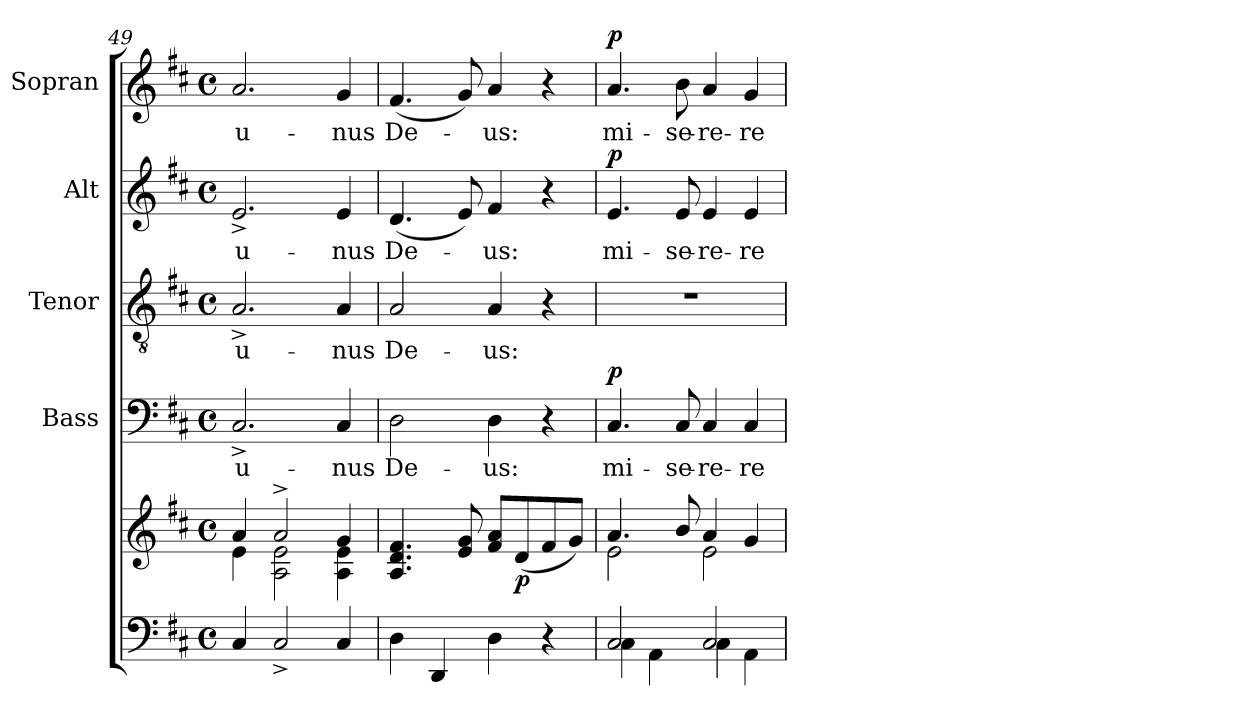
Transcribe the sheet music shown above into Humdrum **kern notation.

**kern	**kern	**dynam	**kern	**text	**dynam	**kern	**text	**kern	**text	**dynam	**kern	**text	**dynam
*part5	*part5	*part5	*part4	*part4	*part4	*part3	*part3	*part2	*part2	*part2	*part1	*part1	*part1
*staff6	*staff5	*staff5/6	*staff4	*staff4	*staff4	*staff3	*staff3	*staff2	*staff2	*staff2	*staff1	*staff1	*staff1
*	*	*	*I"Bass	*	*	*I"Tenor	*	*I"Alt	*	*	*I"Sopran	*	*
*	*	*	*I'B.	*	*	*I'T.	*	*I'A.	*	*	*I'S.	*	*
*clefF4	*clefG2	*	*clefF4	*	*	*clefGv2	*	*clefG2	*	*	*clefG2	*	*
*k[f#c#]	*k[f#c#]	*	*k[f#c#]	*	*	*k[f#c#]	*	*k[f#c#]	*	*	*k[f#c#]	*	*
*D:	*D:	*	*D:	*	*	*D:	*	*D:	*	*	*D:	*	*
*M4/4	*M4/4	*	*M4/4	*	*	*M4/4	*	*M4/4	*	*	*M4/4	*	*
*met(c)	*met(c)	*	*met(c)	*	*	*met(c)	*	*met(c)	*	*	*met(c)	*	*
=49	=49	=49	=49	=49	=49	=49	=49	=49	=49	=49	=49	=49	=49
*	*^	*	*	*	*	*	*	*	*	*	*	*	*
!	!	!	!	!	!LO:LY:b	!	!	!LO:LY:b	!	!LO:LY:b	!	!	!LO:LY:b	!
4C#/	4a/	4e\	.	2.C#^>/	u-	.	2.A^>/	u-	2.e^>/	u-	.	2.a/	u-	.
2C#^</	2a^>/	2A\ 2e\	.	.	.	.	.	.	.	.	.	.	.	.
!	!	!	!	!	!LO:LY:b	!	!	!LO:LY:b	!	!LO:LY:b	!	!	!LO:LY:b	!
4C#/	4g/	4A\ 4e\	.	4C#/	-nus	.	4A/	-nus	4e/	-nus	.	4g/	-nus	.
!!LO:LB:g=z
=50	=50	=50	=50	=50	=50	=50	=50	=50	=50	=50	=50	=50	=50	=50
!	!	!	!	!	!LO:LY:b	!	!	!LO:LY:b	!	!LO:LY:b	!	!	!LO:LY:b	!
*	*v	*v	*	*	*	*	*	*	*	*	*	*	*	*
4D\	4.A/ 4.d/ 4.f#/	.	2D\	De-	.	2A/	De-	(<4.d/	De-	.	(<4.f#/	De-	.
4DD/	.	.	.	.	.	.	.	.	.	.	.	.	.
.	8e/ 8g/	.	.	.	.	.	.	8e/)	.	.	8g/)	.	.
!	!	!	!	!LO:LY:b	!	!	!LO:LY:b	!	!LO:LY:b	!	!	!LO:LY:b	!
4D\	8f#/ 8a/L	.	4D\	-us:	.	4A/	-us:	4f#/	-us:	.	4a/	-us:	.
!	!	!LO:DY:b	!	!	!	!	!	!	!	!	!	!	!
.	(<8d/	p	.	.	.	.	.	.	.	.	.	.	.
4r	8f#/	.	4r	.	.	4r	.	4r	.	.	4r	.	.
.	8g/J)	.	.	.	.	.	.	.	.	.	.	.	.
=51	=51	=51	=51	=51	=51	=51	=51	=51	=51	=51	=51	=51	=51
*^	*^	*	*	*	*	*	*	*	*	*	*	*	*
!	!	!	!	!	!	!LO:LY:b	!LO:DY:a	!	!	!	!LO:LY:b	!LO:DY:a	!	!LO:LY:b	!LO:DY:a
2C#/	4C#\	4.a/	2e\	.	4.C#/	mi-	p	1r	.	4.e/	mi-	p	4.a/	mi-	p
.	4AA\	.	.	.	.	.	.	.	.	.	.	.	.	.	.
!	!	!	!	!	!	!LO:LY:b	!	!	!	!	!LO:LY:b	!	!	!LO:LY:b	!
.	.	8b/	.	.	8C#/	-se-	.	.	.	8e/	-se-	.	8b\	-se-	.
!	!	!	!	!	!	!LO:LY:b	!	!	!	!	!LO:LY:b	!	!	!LO:LY:b	!
2C#/	4C#\	4a/	2e\	.	4C#/	-re-	.	.	.	4e/	-re-	.	4a/	-re-	.
!	!	!	!	!	!	!LO:LY:b	!	!	!	!	!LO:LY:b	!	!	!LO:LY:b	!
.	4AA\	4g/	.	.	4C#/	-re	.	.	.	4e/	-re	.	4g/	-re	.
*v	*v	*	*	*	*	*	*	*	*	*	*	*	*	*	*
*	*v	*v	*	*	*	*	*	*	*	*	*	*	*	*
=	=	=	=	=	=	=	=	=	=	=	=	=	=
*-	*-	*-	*-	*-	*-	*-	*-	*-	*-	*-	*-	*-	*-
